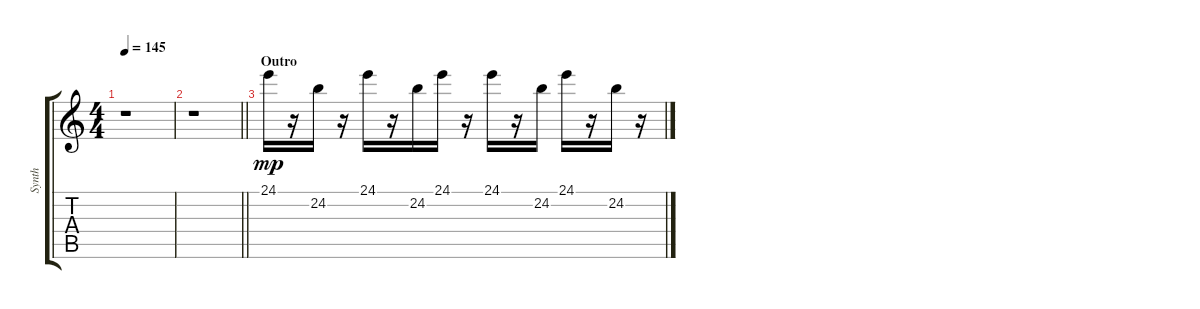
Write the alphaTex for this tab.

\track ("Synth" "Synth") {instrument lead8bassandlead}
\staff {score tabs}
\tuning (E4 B3 G3 D3 A2 E2) {hide}
\ts (4 4)
\tempo 145
\clef g2
\ks c
r.1{dy mp} |
\barLineRight lightlight
r.1 |
\section ("" "Outro")
24.1.16{volume 0} r.16 24.2.16 r.16 24.1.16 r.16 24.2.16 24.1.16 r.16 24.1.16 r.16 24.2.16 24.1.16 r.16 24.2.16 r.16
